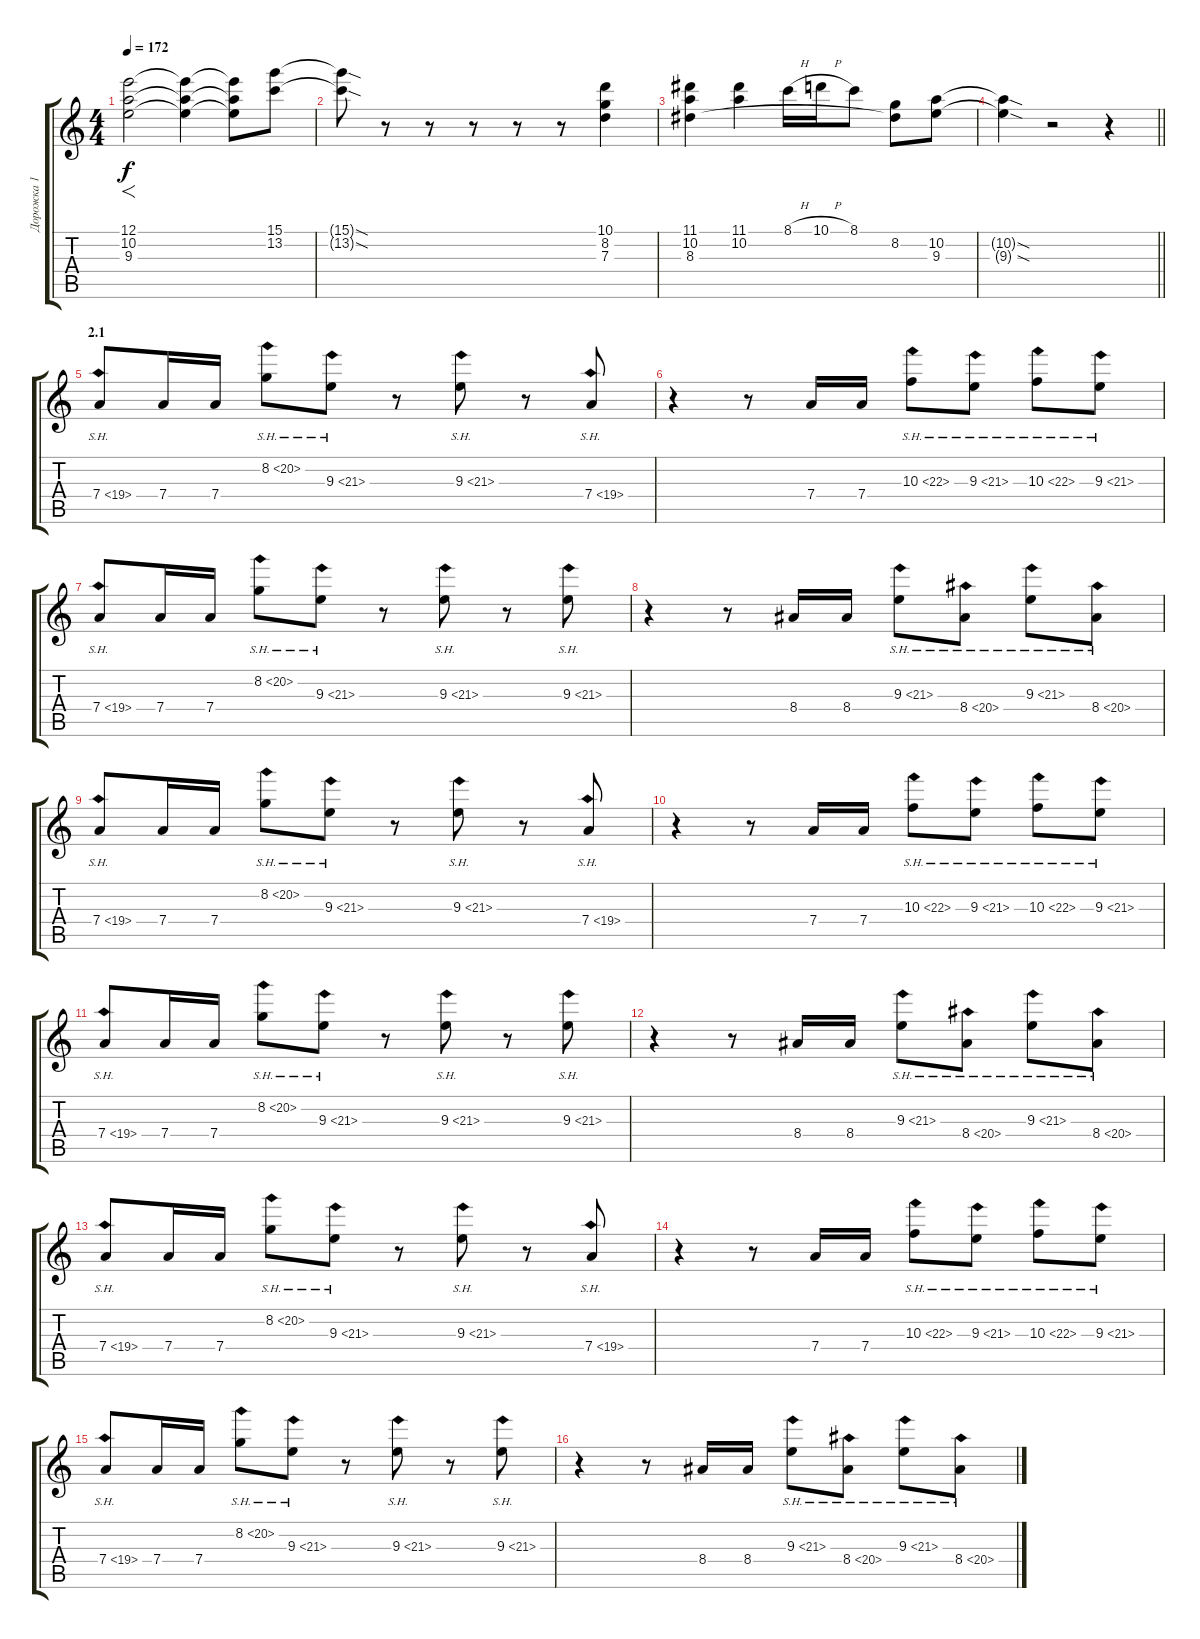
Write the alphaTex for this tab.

\track ("Дорожка 1" "Дорожка 1") {instrument electricguitarclean}
\staff {score tabs}
\tuning (E4 B3 G3 D3 A2 E2) {hide}
\ts (4 4)
\tempo 172
\clef g2
\ks c
(12.1 10.2 9.3).2{f dy f} (12.1{t} 10.2{t} 9.3{t}).4 (12.1{t} 10.2{t} 9.3{t}).8 (15.1 13.2).8 |
(15.1{sod t} 13.2{sod t}).8 r.8 r.8 r.8 r.8 r.8 (10.1 8.2 7.3).4 |
(11.1 10.2 8.3).4 (11.1 10.2).4 8.1{h}.16 10.1{h}.16 8.1.8 (8.2 8.3{t}).8 (10.2 9.3).8 |
\barLineRight lightlight
(10.2{sod t} 9.3{sod t}).4 r.2 r.4 |
\section ("" "2.1")
7.4{sh 12}.8 7.4.16 7.4.16 8.2{sh 12}.8 9.3{sh 12}.8 r.8 9.3{sh 12}.8 r.8 7.4{sh 12}.8 |
r.4 r.8 7.4.16 7.4.16 10.3{sh 12}.8 9.3{sh 12}.8 10.3{sh 12}.8 9.3{sh 12}.8 |
7.4{sh 12}.8 7.4.16 7.4.16 8.2{sh 12}.8 9.3{sh 12}.8 r.8 9.3{sh 12}.8 r.8 9.3{sh 12}.8 |
r.4 r.8 8.4.16 8.4.16 9.3{sh 12}.8 8.4{sh 12}.8 9.3{sh 12}.8 8.4{sh 12}.8 |
7.4{sh 12}.8 7.4.16 7.4.16 8.2{sh 12}.8 9.3{sh 12}.8 r.8 9.3{sh 12}.8 r.8 7.4{sh 12}.8 |
r.4 r.8 7.4.16 7.4.16 10.3{sh 12}.8 9.3{sh 12}.8 10.3{sh 12}.8 9.3{sh 12}.8 |
7.4{sh 12}.8 7.4.16 7.4.16 8.2{sh 12}.8 9.3{sh 12}.8 r.8 9.3{sh 12}.8 r.8 9.3{sh 12}.8 |
r.4 r.8 8.4.16 8.4.16 9.3{sh 12}.8 8.4{sh 12}.8 9.3{sh 12}.8 8.4{sh 12}.8 |
7.4{sh 12}.8 7.4.16 7.4.16 8.2{sh 12}.8 9.3{sh 12}.8 r.8 9.3{sh 12}.8 r.8 7.4{sh 12}.8 |
r.4 r.8 7.4.16 7.4.16 10.3{sh 12}.8 9.3{sh 12}.8 10.3{sh 12}.8 9.3{sh 12}.8 |
7.4{sh 12}.8 7.4.16 7.4.16 8.2{sh 12}.8 9.3{sh 12}.8 r.8 9.3{sh 12}.8 r.8 9.3{sh 12}.8 |
r.4 r.8 8.4.16 8.4.16 9.3{sh 12}.8 8.4{sh 12}.8 9.3{sh 12}.8 8.4{sh 12}.8
